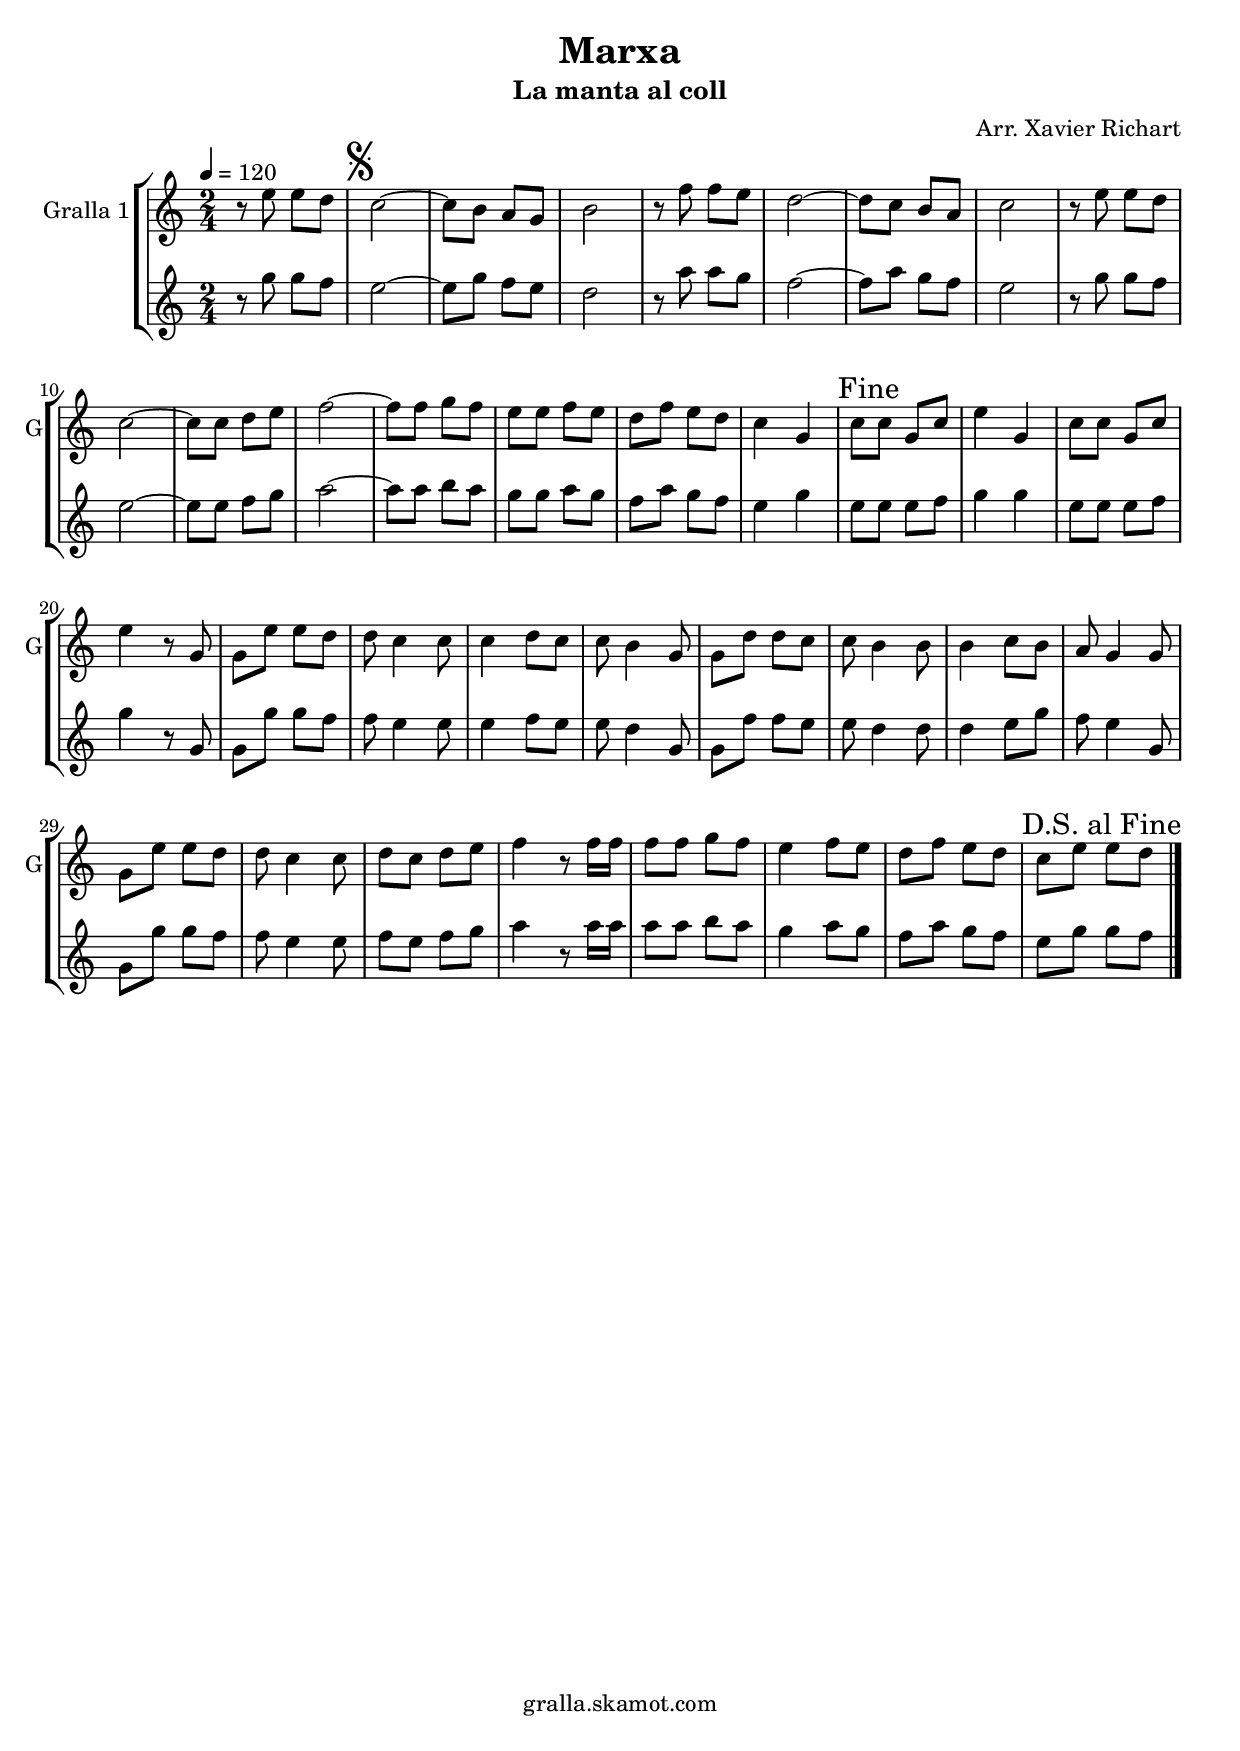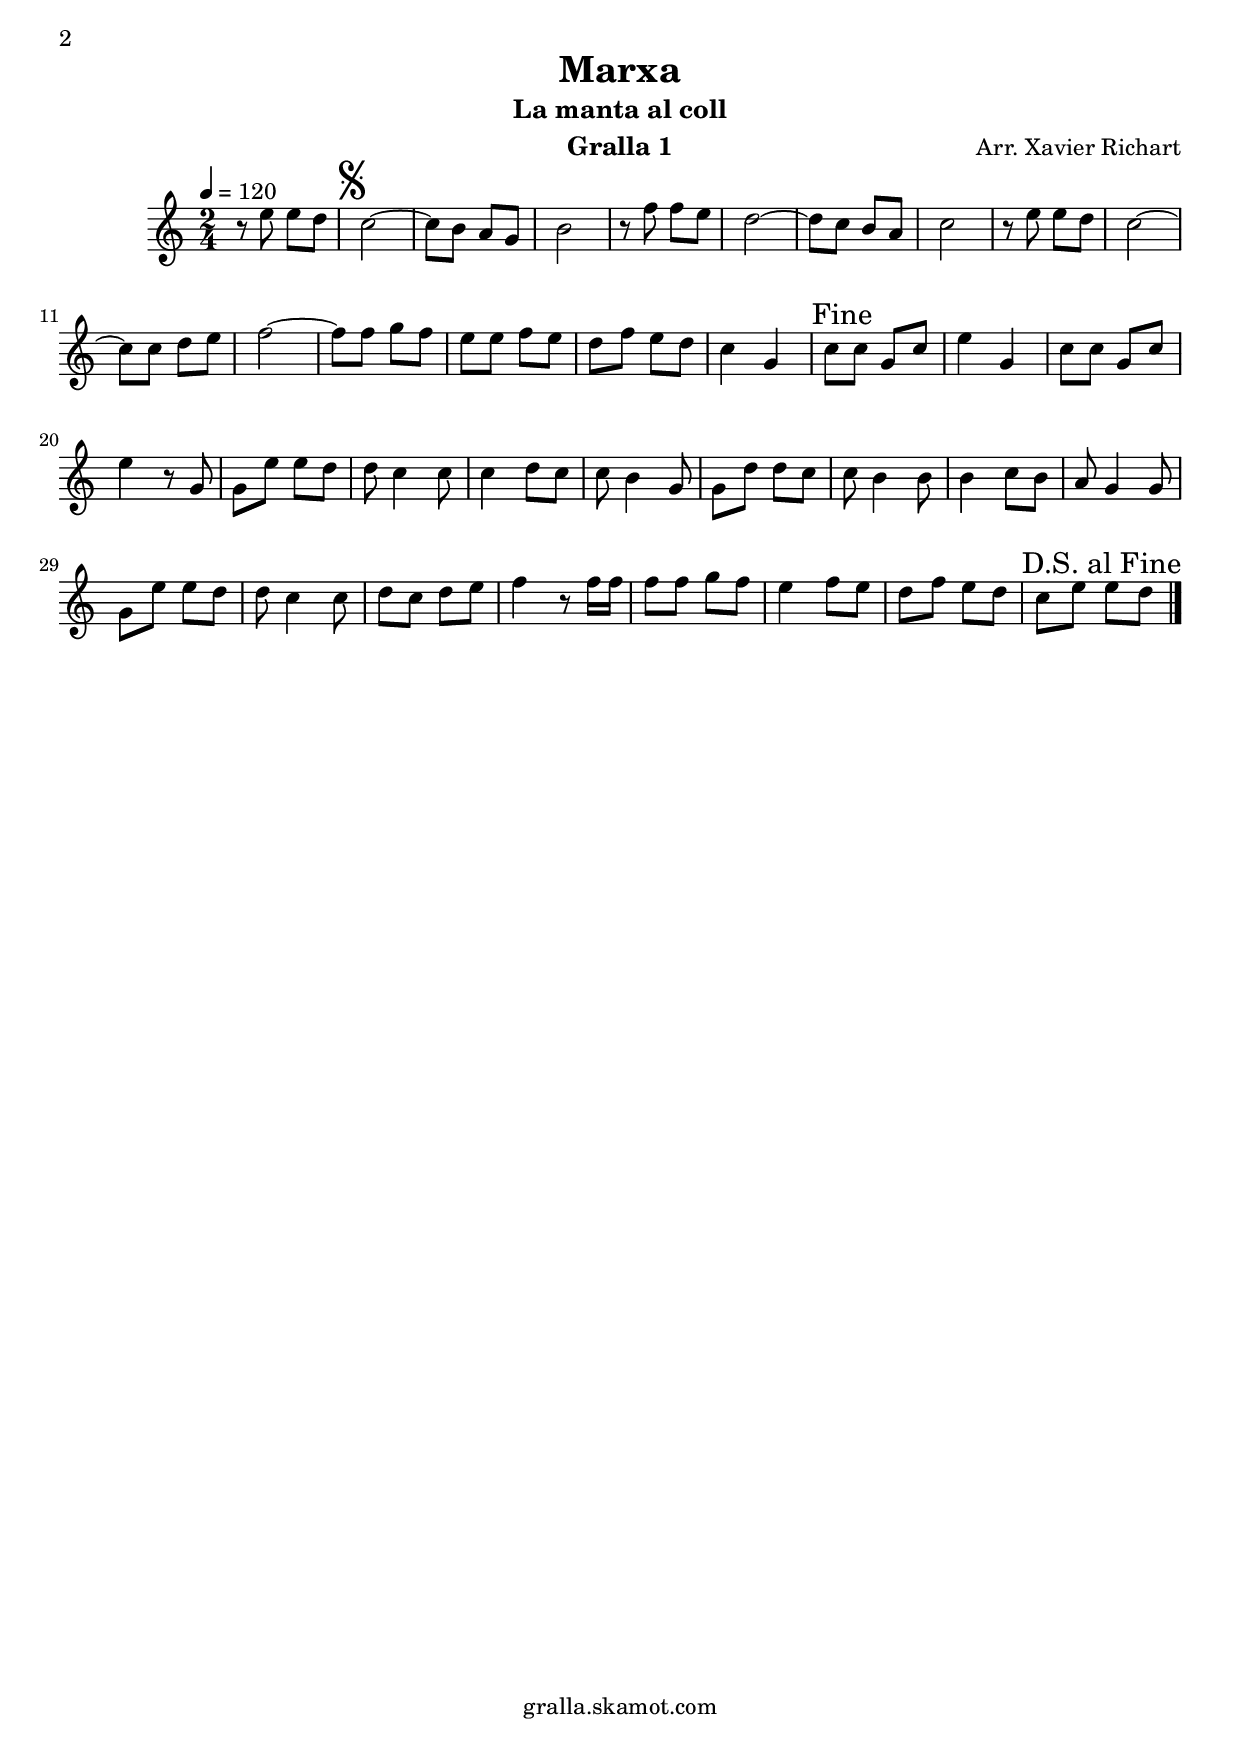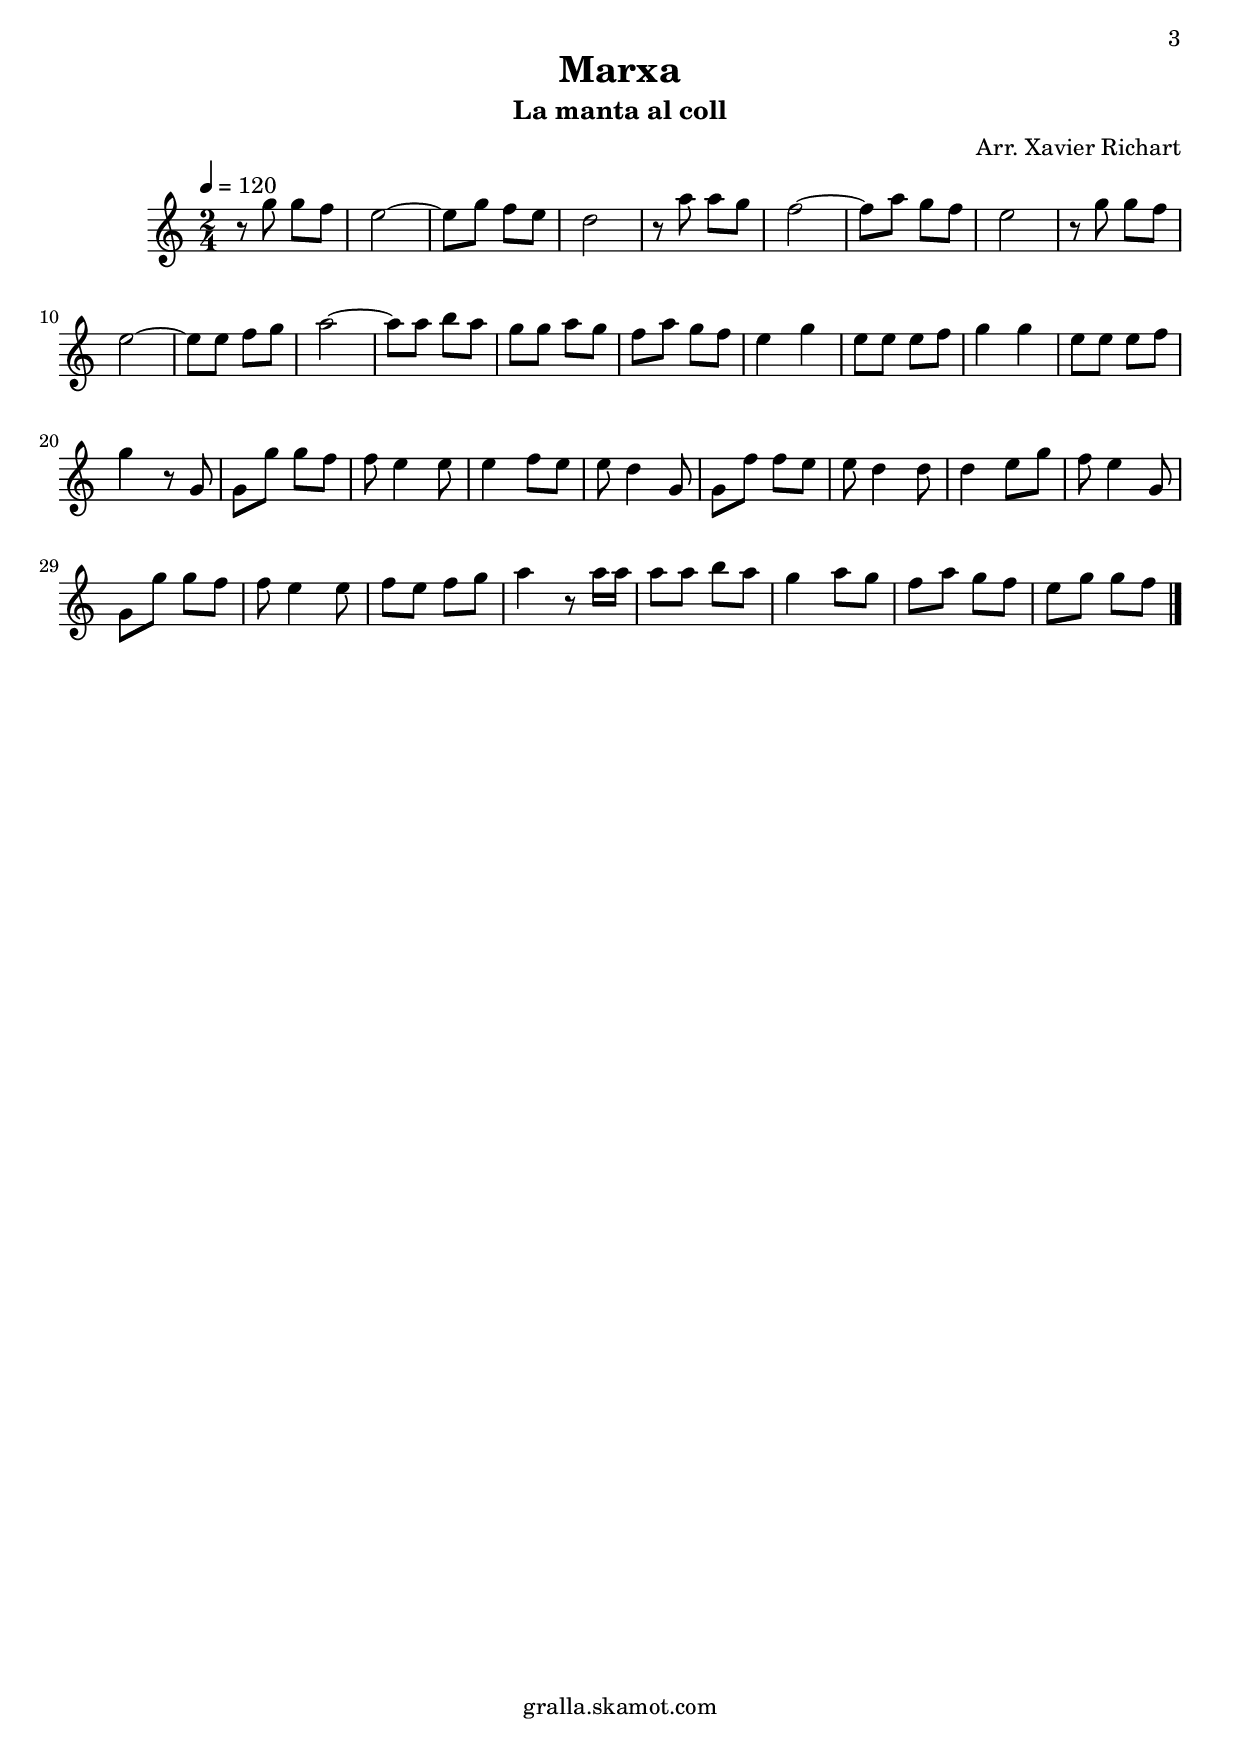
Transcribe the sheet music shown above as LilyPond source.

\version "2.16.2"

\header {
  dedication=""
  title="Marxa"
  subtitle="La manta al coll"
  subsubtitle=""
  poet=""
  meter=""
  piece=""
  composer="Arr. Xavier Richart"
  arranger=""
  opus=""
  instrument=""
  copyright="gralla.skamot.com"
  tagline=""
}

liniaroAa =
\relative e''
{
  \tempo 4=120
  \clef treble
  \key c \major
  \time 2/4
  r8 e e d  |
  \mark \markup {\musicglyph #"scripts.segno"} c2 ~  |
  c8 b a g  |
  b2  |
  %05
  r8 f' f e  |
  d2 ~  |
  d8 c b a  |
  c2  |
  r8 e e d  |
  %10
  c2 ~  |
  c8 c d e  |
  f2 ~  |
  f8 f g f  |
  e8 e f e  |
  %15
  d8 f e d  |
  c4 g  |
  \mark "Fine" c8 c g c  |
  e4 g,  |
  c8 c g c  |
  %20
  e4 r8 g,  |
  g8 e' e d  |
  d8 c4 c8  |
  c4 d8 c  |
  c8 b4 g8  |
  %25
  g8 d' d c  |
  c8 b4 b8  |
  b4 c8 b  |
  a8 g4 g8  |
  g8 e' e d  |
  %30
  d8 c4 c8  |
  d8 c d e  |
  f4 r8 f16 f  |
  f8 f g f  |
  e4 f8 e  |
  %35
  d8 f e d  |
  \mark "D.S. al Fine" c8 e e d  \bar "|."
}

liniaroAb =
\relative g''
{
  \tempo 4=120
  \clef treble
  \key c \major
  \time 2/4
  r8 g g f  |
  e2 ~  |
  e8 g f e  |
  d2  |
  %05
  r8 a' a g  |
  f2 ~  |
  f8 a g f  |
  e2  |
  r8 g g f  |
  %10
  e2 ~  |
  e8 e f g  |
  a2 ~  |
  a8 a b a  |
  g8 g a g  |
  %15
  f8 a g f  |
  e4 g  |
  e8 e e f  |
  g4 g  |
  e8 e e f  |
  %20
  g4 r8 g,  |
  g8 g' g f  |
  f8 e4 e8  |
  e4 f8 e  |
  e8 d4 g,8  |
  %25
  g8 f' f e  |
  e8 d4 d8  |
  d4 e8 g  |
  f8 e4 g,8  |
  g8 g' g f  |
  %30
  f8 e4 e8  |
  f8 e f g  |
  a4 r8 a16 a  |
  a8 a b a  |
  g4 a8 g  |
  %35
  f8 a g f  |
  e8 g g f  \bar "|."
}

\bookpart {
  \score {
    \new StaffGroup {
      \override Score.RehearsalMark.self-alignment-X = #LEFT
      <<
        \new Staff \with {instrumentName = #"Gralla 1" shortInstrumentName = #"G"} \liniaroAa
        \new Staff \with {instrumentName = #"" shortInstrumentName = #" "} \liniaroAb
      >>
    }
    \layout {}
  }
  \score { \unfoldRepeats
    \new StaffGroup {
      \override Score.RehearsalMark.self-alignment-X = #LEFT
      <<
        \new Staff \with {instrumentName = #"Gralla 1" shortInstrumentName = #"G"} \liniaroAa
        \new Staff \with {instrumentName = #"" shortInstrumentName = #" "} \liniaroAb
      >>
    }
    \midi {
      \set Staff.midiInstrument = "oboe"
      \set DrumStaff.midiInstrument = "drums"
    }
  }
}

\bookpart {
  \header {instrument="Gralla 1"}
  \score {
    \new StaffGroup {
      \override Score.RehearsalMark.self-alignment-X = #LEFT
      <<
        \new Staff \liniaroAa
      >>
    }
    \layout {}
  }
  \score { \unfoldRepeats
    \new StaffGroup {
      \override Score.RehearsalMark.self-alignment-X = #LEFT
      <<
        \new Staff \liniaroAa
      >>
    }
    \midi {
      \set Staff.midiInstrument = "oboe"
      \set DrumStaff.midiInstrument = "drums"
    }
  }
}

\bookpart {
  \header {instrument=""}
  \score {
    \new StaffGroup {
      \override Score.RehearsalMark.self-alignment-X = #LEFT
      <<
        \new Staff \liniaroAb
      >>
    }
    \layout {}
  }
  \score { \unfoldRepeats
    \new StaffGroup {
      \override Score.RehearsalMark.self-alignment-X = #LEFT
      <<
        \new Staff \liniaroAb
      >>
    }
    \midi {
      \set Staff.midiInstrument = "oboe"
      \set DrumStaff.midiInstrument = "drums"
    }
  }
}

